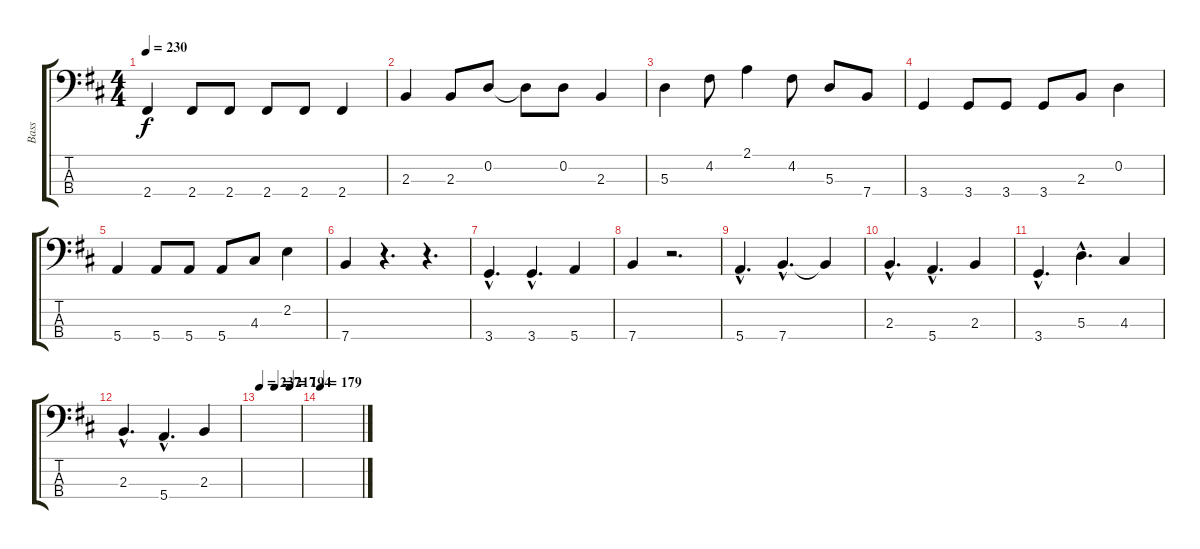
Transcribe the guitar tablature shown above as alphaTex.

\track ("Bass" "Bass") {instrument electricbassfinger}
\staff {score tabs}
\tuning (G2 D2 A1 E1) {hide}
\ts (4 4)
\tempo 230
\clef f4
\ks d
2.4.4{dy f} 2.4.8 2.4.8 2.4.8 2.4.8 2.4.4 |
2.3.4 2.3.8 0.2.8 0.2{t}.8 0.2.8 2.3.4 |
5.3.4 4.2.8 2.1.4 4.2.8 5.3.8 7.4.8 |
3.4.4 3.4.8 3.4.8 3.4.8 2.3.8 0.2.4 |
5.4.4 5.4.8 5.4.8 5.4.8 4.3.8 2.2.4 |
7.4.4 r.4{d} r.4{d} |
3.4{hac}.4{d} 3.4{hac}.4{d} 5.4.4 |
7.4.4 r.2{d} |
5.4{hac}.4{d} 7.4{hac}.4{d} 7.4{t}.4 |
2.3{hac}.4{d} 5.4{hac}.4{d} 2.3.4 |
3.4{hac}.4{d} 5.3{hac}.4{d} 4.3.4 |
2.3{hac}.4{d} 5.4{hac}.4{d} 2.3.4 |
\tempo 237
\tempo (217 0.375)
\tempo (194 0.75)
|
\tempo 179
